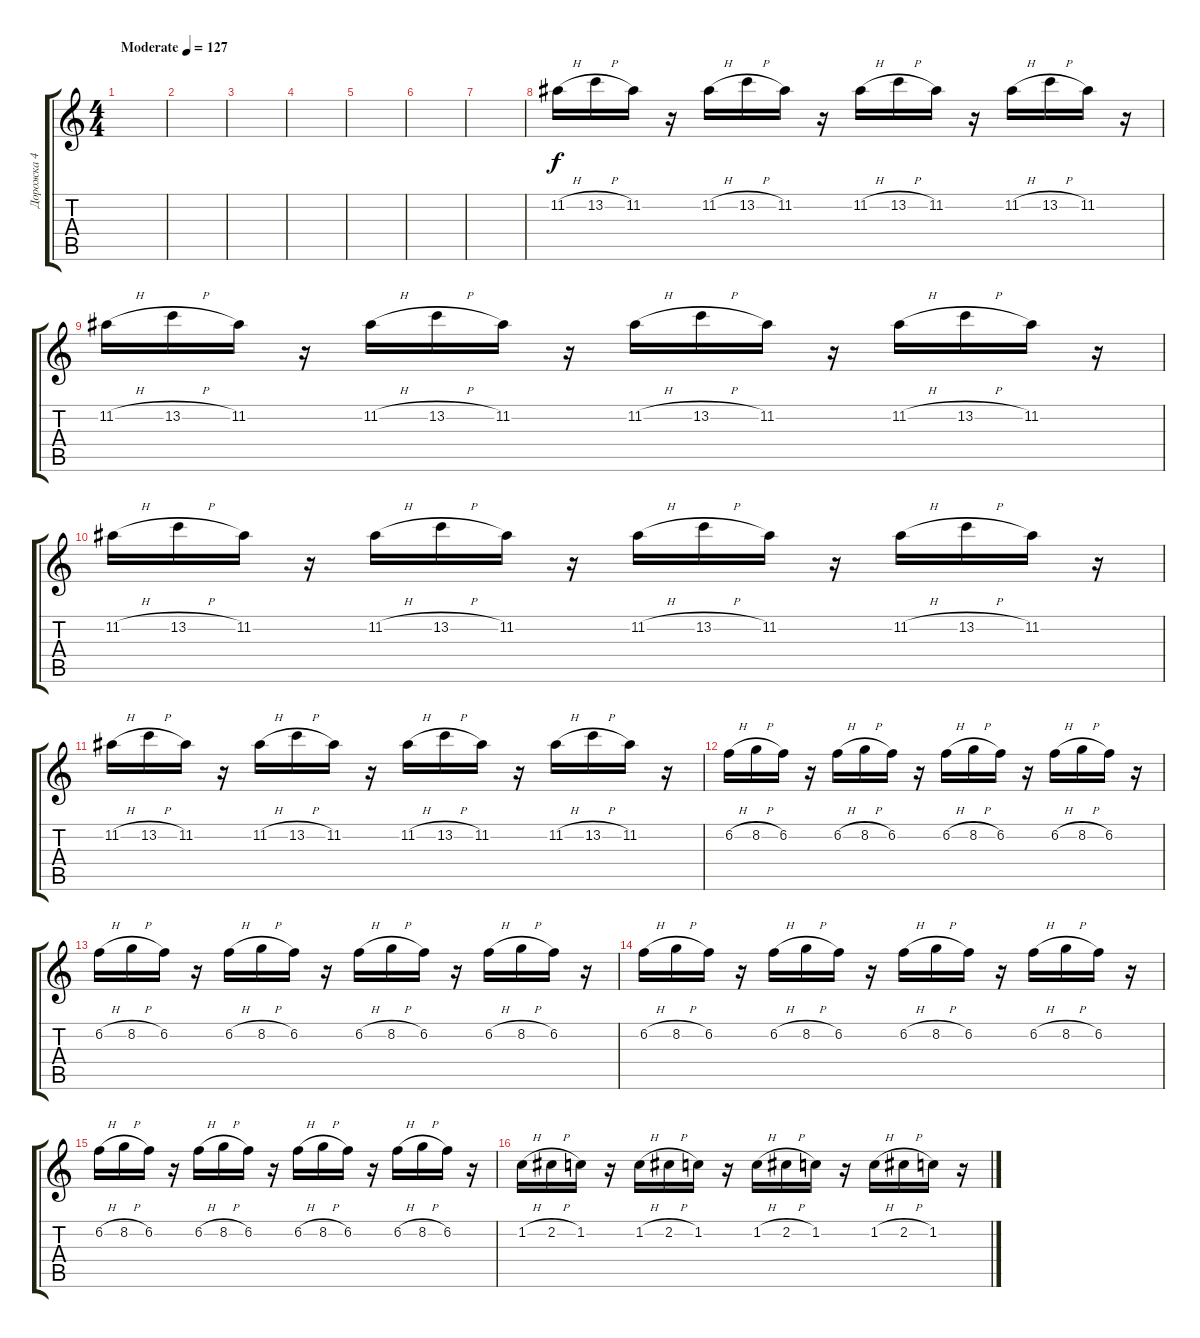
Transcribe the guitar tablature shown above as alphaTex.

\track ("Дорожка 4" "Дорожка 4") {instrument distortionguitar}
\staff {score tabs}
\tuning (E4 B3 G3 D3 A2 E2) {hide}
\ts (4 4)
\tempo (127 "Moderate")
\clef g2
\ks c
|
|
|
|
|
|
|
11.2{h}.16 13.2{h}.16 11.2.16 r.16 11.2{h}.16 13.2{h}.16 11.2.16 r.16 11.2{h}.16 13.2{h}.16 11.2.16 r.16 11.2{h}.16 13.2{h}.16 11.2.16 r.16 |
11.2{h}.16 13.2{h}.16 11.2.16 r.16 11.2{h}.16 13.2{h}.16 11.2.16 r.16 11.2{h}.16 13.2{h}.16 11.2.16 r.16 11.2{h}.16 13.2{h}.16 11.2.16 r.16 |
11.2{h}.16 13.2{h}.16 11.2.16 r.16 11.2{h}.16 13.2{h}.16 11.2.16 r.16 11.2{h}.16 13.2{h}.16 11.2.16 r.16 11.2{h}.16 13.2{h}.16 11.2.16 r.16 |
11.2{h}.16 13.2{h}.16 11.2.16 r.16 11.2{h}.16 13.2{h}.16 11.2.16 r.16 11.2{h}.16 13.2{h}.16 11.2.16 r.16 11.2{h}.16 13.2{h}.16 11.2.16 r.16 |
6.2{h}.16 8.2{h}.16 6.2.16 r.16 6.2{h}.16 8.2{h}.16 6.2.16 r.16 6.2{h}.16 8.2{h}.16 6.2.16 r.16 6.2{h}.16 8.2{h}.16 6.2.16 r.16 |
6.2{h}.16 8.2{h}.16 6.2.16 r.16 6.2{h}.16 8.2{h}.16 6.2.16 r.16 6.2{h}.16 8.2{h}.16 6.2.16 r.16 6.2{h}.16 8.2{h}.16 6.2.16 r.16 |
6.2{h}.16 8.2{h}.16 6.2.16 r.16 6.2{h}.16 8.2{h}.16 6.2.16 r.16 6.2{h}.16 8.2{h}.16 6.2.16 r.16 6.2{h}.16 8.2{h}.16 6.2.16 r.16 |
6.2{h}.16 8.2{h}.16 6.2.16 r.16 6.2{h}.16 8.2{h}.16 6.2.16 r.16 6.2{h}.16 8.2{h}.16 6.2.16 r.16 6.2{h}.16 8.2{h}.16 6.2.16 r.16 |
1.2{h}.16 2.2{h}.16 1.2.16 r.16 1.2{h}.16 2.2{h}.16 1.2.16 r.16 1.2{h}.16 2.2{h}.16 1.2.16 r.16 1.2{h}.16 2.2{h}.16 1.2.16 r.16
